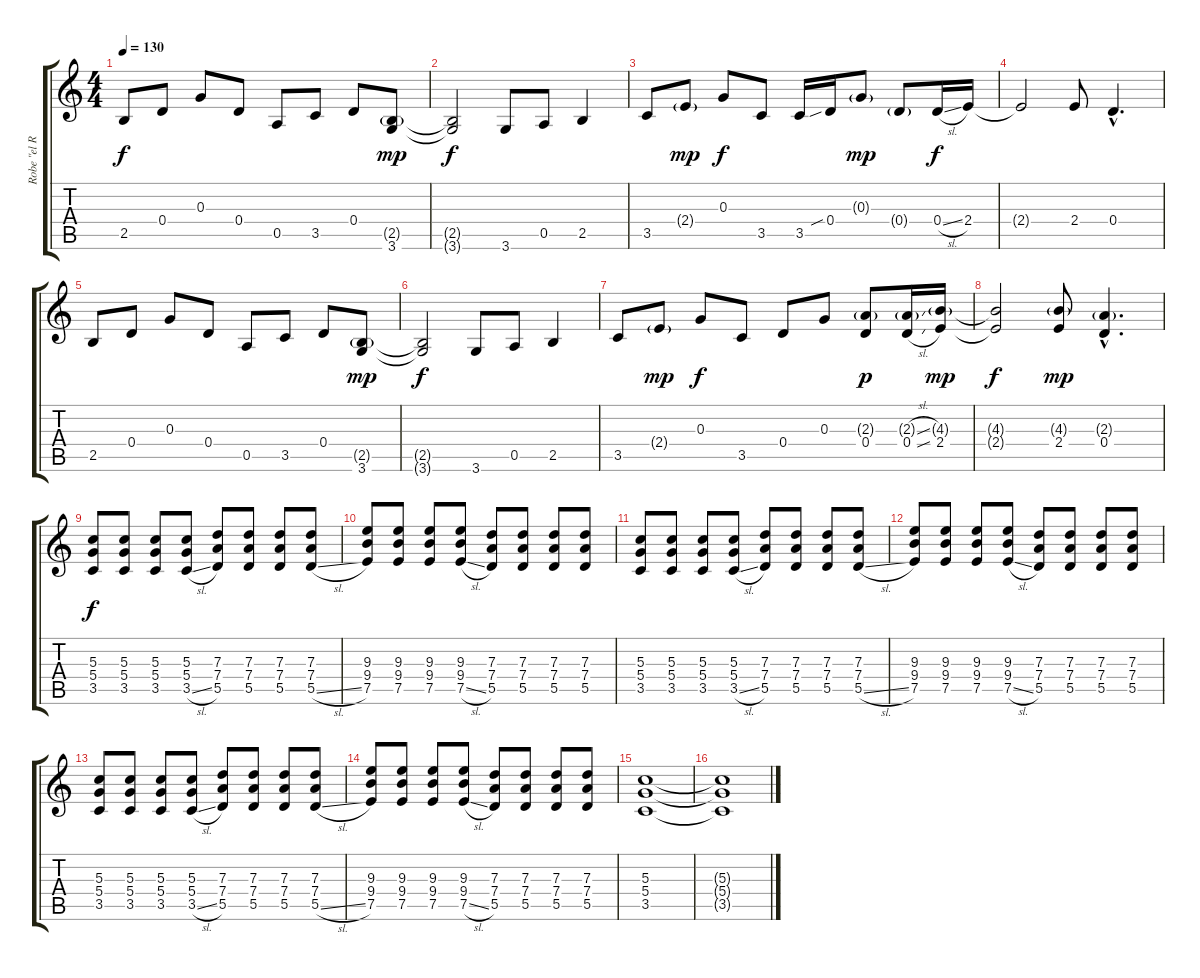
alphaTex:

\track ("Robe \"el Rey de Extremadura\"  (guitarra " "Robe \"el R") {instrument overdrivenguitar}
\staff {score tabs}
\tuning (E4 B3 G3 D3 A2 E2) {hide}
\ts (4 4)
\tempo 130
\clef g2
\ks c
2.5.8{dy f} 0.4.8 0.3.8 0.4.8 0.5.8 3.5.8 0.4.8 (2.5{g} 3.6).8{dy mp} |
(2.5{t} 3.6{t}).2{dy f} 3.6.8 0.5.8 2.5.4 |
3.5.8 2.4{g}.8{dy mp} 0.3.8{dy f} 3.5.8 3.5.16 0.4{sib}.16 0.3{g}.8{dy mp} 0.4{g}.8 0.4{sl}.16{dy f} 2.4.16 |
2.4{t}.2 2.4.8 0.4{hac}.4{d} |
2.5.8 0.4.8 0.3.8 0.4.8 0.5.8 3.5.8 0.4.8 (2.5{g} 3.6).8{dy mp} |
(2.5{t} 3.6{t}).2{dy f} 3.6.8 0.5.8 2.5.4 |
3.5.8 2.4{g}.8{dy mp} 0.3.8{dy f} 3.5.8 0.4.8 0.3.8 (2.3{g} 0.4).8{dy p} (2.3{sl g} 0.4{sl}).16 (4.3{g} 2.4).16{dy mp} |
(4.3{t} 2.4{t}).2{dy f} (4.3{g} 2.4).8{dy mp} (2.3{g hac} 0.4{hac}).4{d} |
(5.3 5.4 3.5).8{dy f} (5.3 5.4 3.5).8 (5.3 5.4 3.5).8 (5.3 5.4 3.5{sl}).8 (7.3 7.4 5.5).8 (7.3 7.4 5.5).8 (7.3 7.4 5.5).8 (7.3 7.4 5.5{sl}).8 |
(9.3 9.4 7.5).8 (9.3 9.4 7.5).8 (9.3 9.4 7.5).8 (9.3 9.4 7.5{sl}).8 (7.3 7.4 5.5).8 (7.3 7.4 5.5).8 (7.3 7.4 5.5).8 (7.3 7.4 5.5).8 |
(5.3 5.4 3.5).8 (5.3 5.4 3.5).8 (5.3 5.4 3.5).8 (5.3 5.4 3.5{sl}).8 (7.3 7.4 5.5).8 (7.3 7.4 5.5).8 (7.3 7.4 5.5).8 (7.3 7.4 5.5{sl}).8 |
(9.3 9.4 7.5).8 (9.3 9.4 7.5).8 (9.3 9.4 7.5).8 (9.3 9.4 7.5{sl}).8 (7.3 7.4 5.5).8 (7.3 7.4 5.5).8 (7.3 7.4 5.5).8 (7.3 7.4 5.5).8 |
(5.3 5.4 3.5).8 (5.3 5.4 3.5).8 (5.3 5.4 3.5).8 (5.3 5.4 3.5{sl}).8 (7.3 7.4 5.5).8 (7.3 7.4 5.5).8 (7.3 7.4 5.5).8 (7.3 7.4 5.5{sl}).8 |
(9.3 9.4 7.5).8 (9.3 9.4 7.5).8 (9.3 9.4 7.5).8 (9.3 9.4 7.5{sl}).8 (7.3 7.4 5.5).8 (7.3 7.4 5.5).8 (7.3 7.4 5.5).8 (7.3 7.4 5.5).8 |
(5.3 5.4 3.5).1{instrument overdrivenguitar} |
(5.3{t} 5.4{t} 3.5{t}).1
